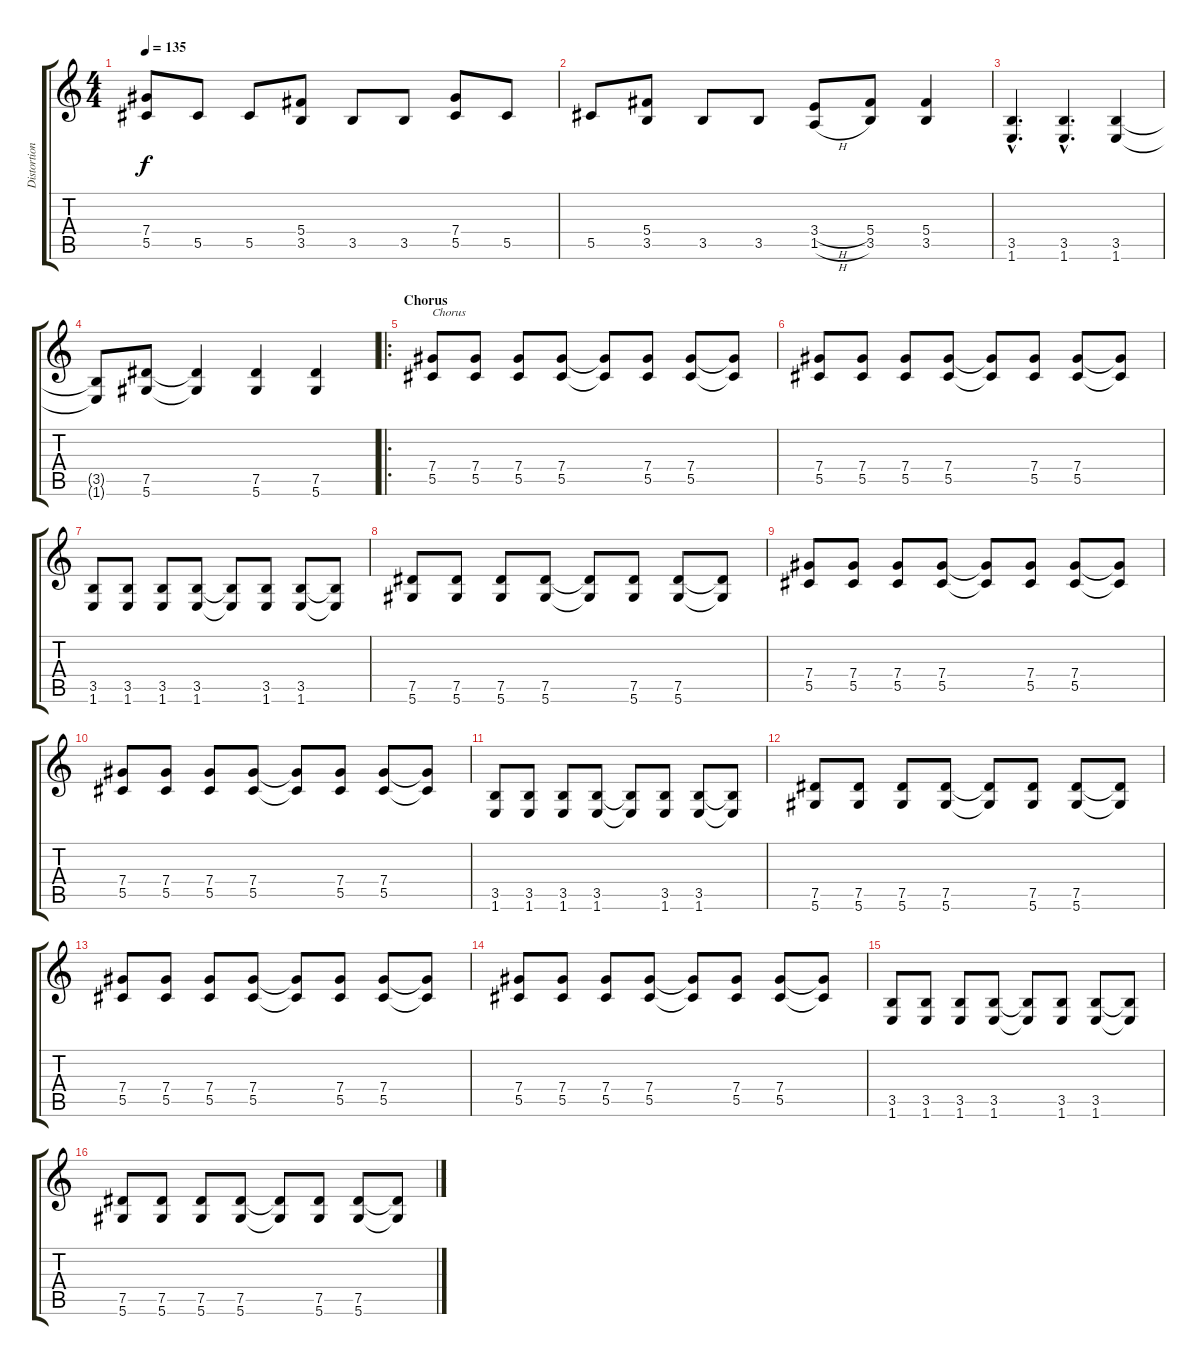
\track ("Distortion Guitar" "Distortion") {instrument distortionguitar}
\staff {score tabs}
\tuning (Eb4 Bb3 Gb3 Db3 Ab2 Eb2) {hide}
\ts (4 4)
\tempo 135
\clef g2
\ks c
(7.4 5.5).8{dy f} 5.5.8 5.5.8 (5.4 3.5).8 3.5.8 3.5.8 (7.4 5.5).8 5.5.8 |
5.5.8 (5.4 3.5).8 3.5.8 3.5.8 (3.4{h} 1.5{h}).8 (5.4 3.5).8 (5.4 3.5).4 |
(3.5{hac} 1.6{hac}).4{d} (3.5{hac} 1.6{hac}).4{d} (3.5 1.6).4 |
(3.5{t} 1.6{t}).8 (7.5 5.6).8 (7.5{t} 5.6{t}).4 (7.5 5.6).4 (7.5 5.6).4 |
\ro
\section ("" "Chorus")
(7.4 5.5).8{txt "Chorus"} (7.4 5.5).8 (7.4 5.5).8 (7.4 5.5).8 (7.4{t} 5.5{t}).8 (7.4 5.5).8 (7.4 5.5).8 (7.4{t} 5.5{t}).8 |
(7.4 5.5).8 (7.4 5.5).8 (7.4 5.5).8 (7.4 5.5).8 (7.4{t} 5.5{t}).8 (7.4 5.5).8 (7.4 5.5).8 (7.4{t} 5.5{t}).8 |
(3.5 1.6).8 (3.5 1.6).8 (3.5 1.6).8 (3.5 1.6).8 (3.5{t} 1.6{t}).8 (3.5 1.6).8 (3.5 1.6).8 (3.5{t} 1.6{t}).8 |
(7.5 5.6).8 (7.5 5.6).8 (7.5 5.6).8 (7.5 5.6).8 (7.5{t} 5.6{t}).8 (7.5 5.6).8 (7.5 5.6).8 (7.5{t} 5.6{t}).8 |
(7.4 5.5).8 (7.4 5.5).8 (7.4 5.5).8 (7.4 5.5).8 (7.4{t} 5.5{t}).8 (7.4 5.5).8 (7.4 5.5).8 (7.4{t} 5.5{t}).8 |
(7.4 5.5).8 (7.4 5.5).8 (7.4 5.5).8 (7.4 5.5).8 (7.4{t} 5.5{t}).8 (7.4 5.5).8 (7.4 5.5).8 (7.4{t} 5.5{t}).8 |
(3.5 1.6).8 (3.5 1.6).8 (3.5 1.6).8 (3.5 1.6).8 (3.5{t} 1.6{t}).8 (3.5 1.6).8 (3.5 1.6).8 (3.5{t} 1.6{t}).8 |
(7.5 5.6).8 (7.5 5.6).8 (7.5 5.6).8 (7.5 5.6).8 (7.5{t} 5.6{t}).8 (7.5 5.6).8 (7.5 5.6).8 (7.5{t} 5.6{t}).8 |
(7.4 5.5).8 (7.4 5.5).8 (7.4 5.5).8 (7.4 5.5).8 (7.4{t} 5.5{t}).8 (7.4 5.5).8 (7.4 5.5).8 (7.4{t} 5.5{t}).8 |
(7.4 5.5).8 (7.4 5.5).8 (7.4 5.5).8 (7.4 5.5).8 (7.4{t} 5.5{t}).8 (7.4 5.5).8 (7.4 5.5).8 (7.4{t} 5.5{t}).8 |
(3.5 1.6).8 (3.5 1.6).8 (3.5 1.6).8 (3.5 1.6).8 (3.5{t} 1.6{t}).8 (3.5 1.6).8 (3.5 1.6).8 (3.5{t} 1.6{t}).8 |
(7.5 5.6).8 (7.5 5.6).8 (7.5 5.6).8 (7.5 5.6).8 (7.5{t} 5.6{t}).8 (7.5 5.6).8 (7.5 5.6).8 (7.5{t} 5.6{t}).8
